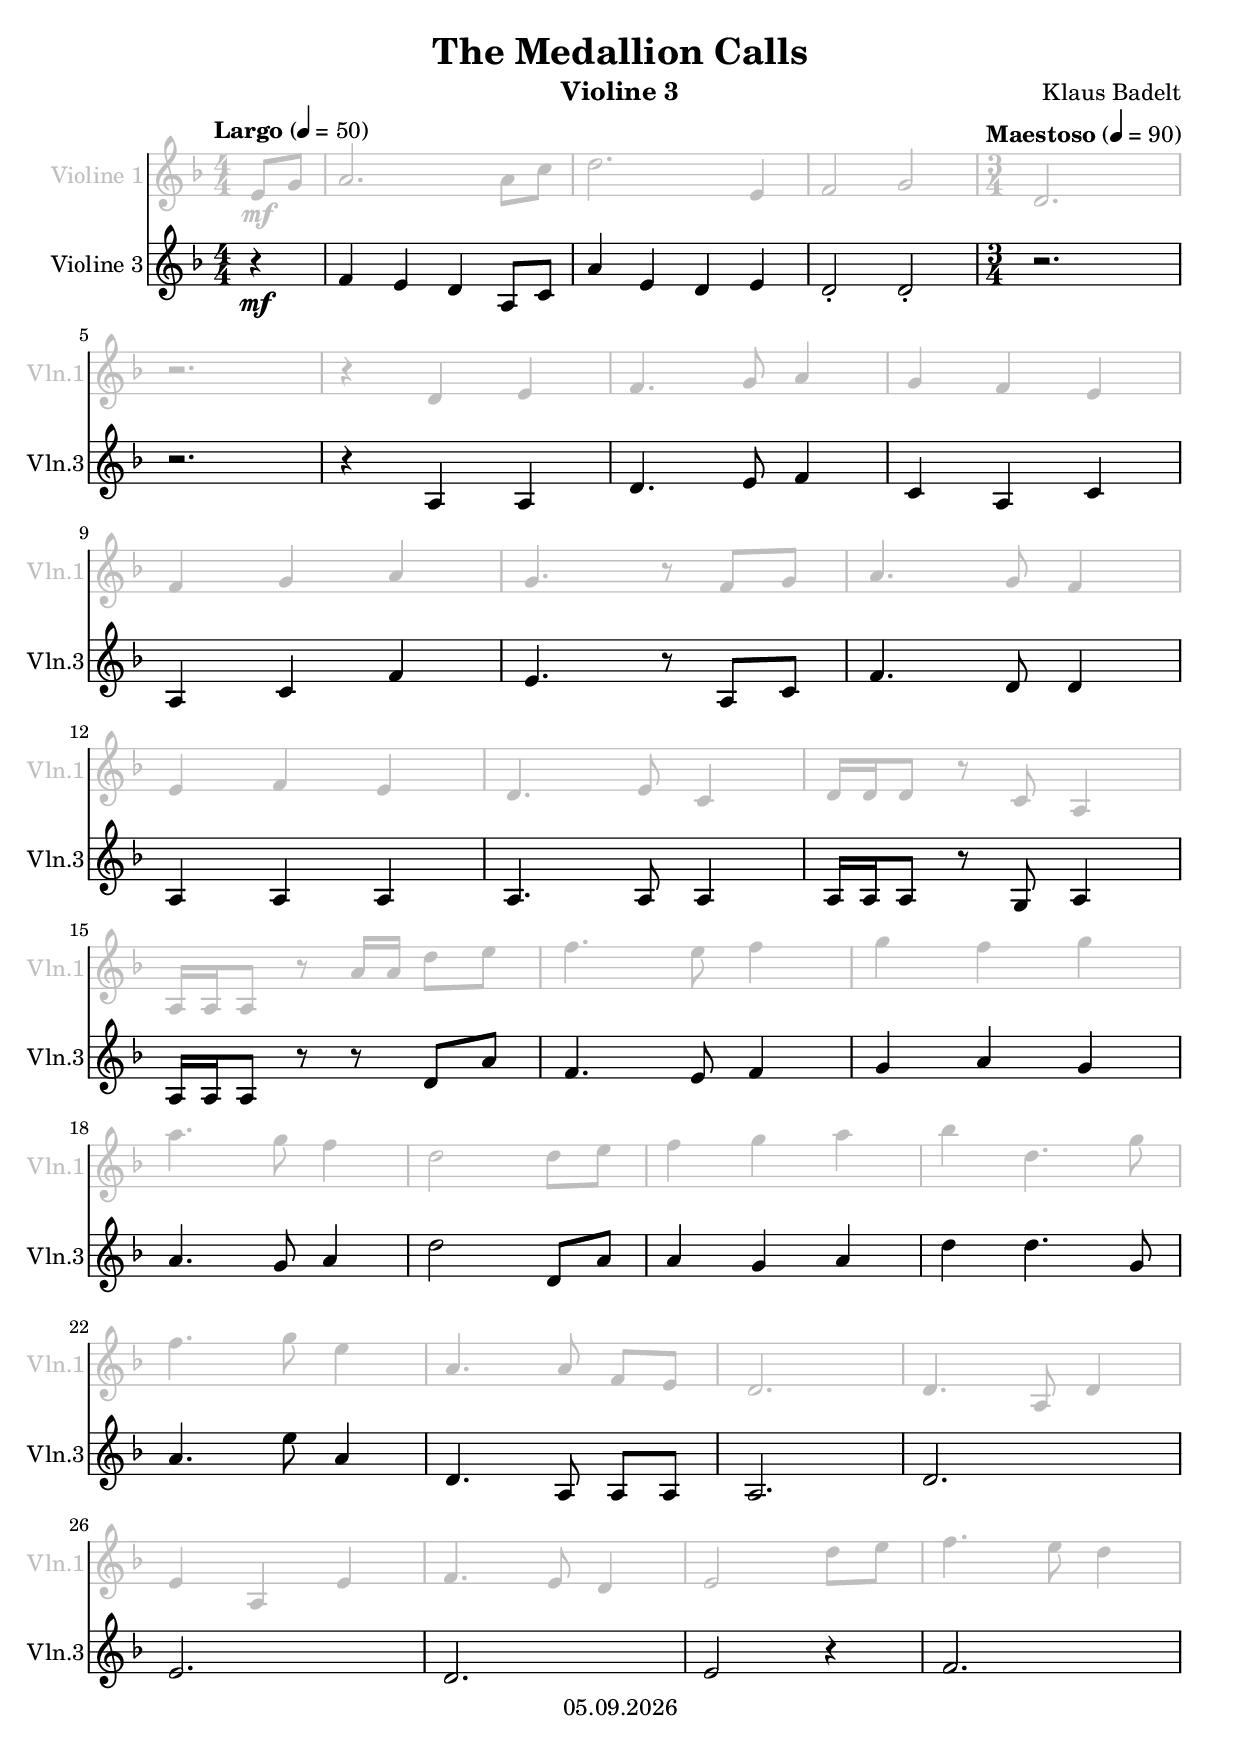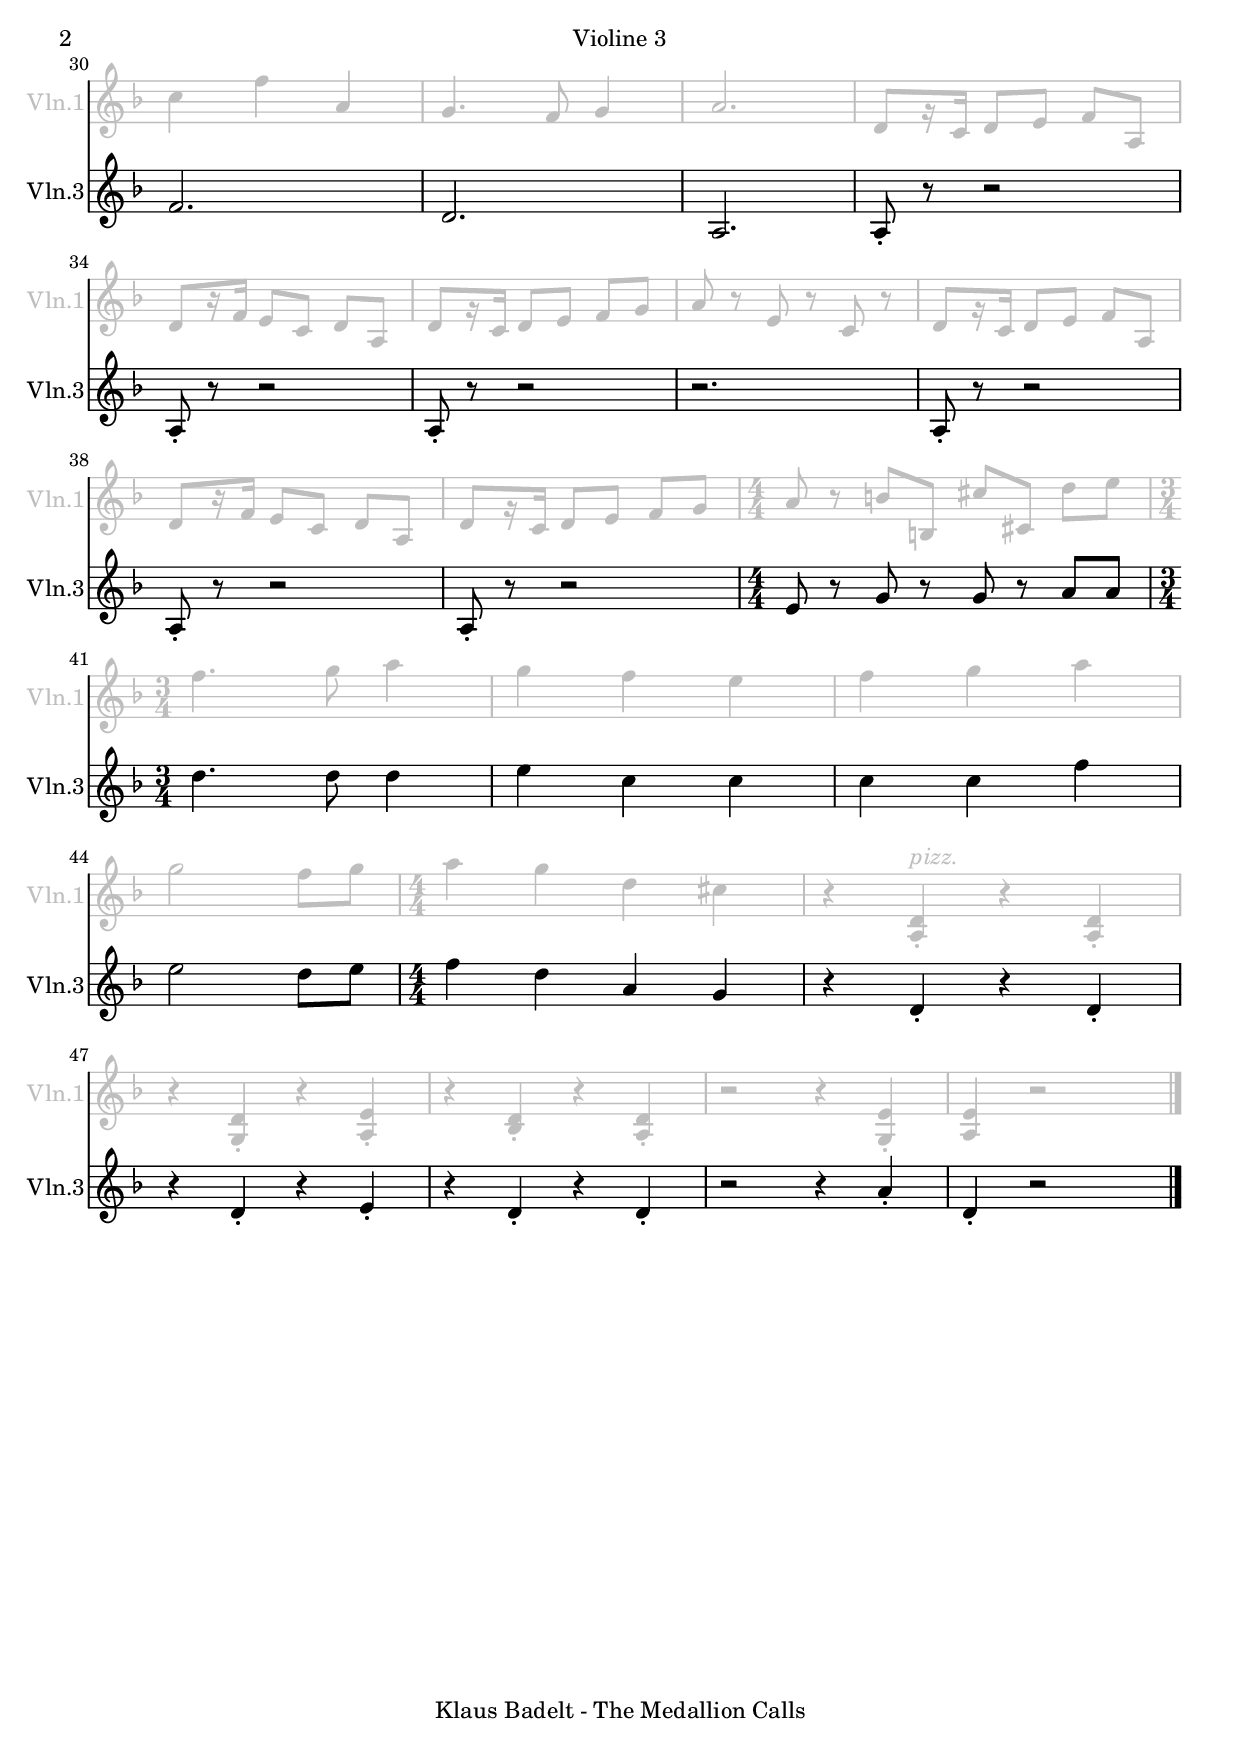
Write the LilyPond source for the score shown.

\version "2.18.2"

\include "../globals.ily"
\version "2.18.2"

\include "../globals.ily"

violinOne = {
  \globalSettings
  \clef treble
  \relative e' {  
      e8\mf g |
      a2. a8 c |
      d2. e,4 |
      f2 g |
      \time 3/4
      \tempo Maestoso 4=90
      d2. |
      \break
      
      r2. |
      r4 d e |
      f4. g8 a4 |
      g4 f e |
      \break
      
      f g a |
      g4. r8 f g |
      a4. g8 f4 |
      \break
      
      e4 f e |
      d4. e8 c4 |
      d16 d d8 r c a4 |
      \break
      
      
      a16 a a8 r a'16 a d8 e |
      f4. e8 f4 |
      g4 f g |
      \break
      
      a4. g8 f4 |
      d2 d8 e |
      f4 g a |
      bes d,4. g8 |
      \break
      
      f4. g8 e4 |
      a,4. a8 f[ e] |
      d2. |            
      d4. a8 d4 |
      \break
      
      e4 a, e' |
      f4. e8 d4 |
      e2 
      d'8 e |
      f4. e8 d4
      \break
      
      c4 f a, |
      g4. f8 g4 |
      a2. |
      d,8[ r16 c16] d8[ e] f[ a,] |
      \break
      
      d8[ r16 f16] e8[ c] d[ a] |
      d8[ r16 c16] d8[ e] f[ g] |
      a8 r e r c r |
      d8[ r16 c16] d8[ e] f[ a,] |
      \break
      
      d8[ r16 f16] e8[ c] d[ a] |
      d8[ r16 c16] d8[ e] f[ g] |
      \time 4/4 a8 r b b, cis'[ cis,] d'[ e] | 
      \break
      
      \time 3/4 f4. g8 a4 |
      g f e |
      f g a |
      \break
      
      g2 f8 g |
      \time 4/4 a4 g d cis |
      r4 <a, d>-.^\markup { \italic pizz. }  r <a d>-. |
      \break
      
      r4 <g d'>-. r <a e'>-. |
      r4 <bes d>-. r <a d>-. |
      r2 r4 <g e'>-. |
      <a e'> r2 s4 |
      \bar "|."
  }
}

\version "2.18.2"

\include "../globals.ily"

violinThree = {
  \globalSettings
  \clef treble
  \relative e' {  
      r4\mf |
      f4 e d a8 c |
      a'4 e d e |
      d2-. d-. |
      \time 3/4
      \tempo Maestoso 4=90
      r2. |
      \break
      
      r2. |
      r4 a a |
      d4.  e8 f4 |
      c a c |
      \break
      
      a c f |
      e4. r8 a, c |
      f4. d8 d4 |
      \break
      
      a4 a a |
      a4. a8 a4 |
      a16 a a8 r g a4  |
      \break
      
      a16 a a8 r r d a' |
      f4. e8 f4 |
      g4 a g |
      \break
      
      a4. g8 a4 |
      d2 d,8 a' |
      a4 g a |
      d4 d4. g,8 |
      \break
      
      a4. e'8 a,4 |
      d,4. a8 a[ a] |
      a2. |
      d2. |
      \break
      
      e2. |
      d2. |
      e2 r4 |
      f2. |
      \break
      
      f2. |
      d2. |
      a2. |
      a8-. r8 r2 |
      \break
      
      a8-. r8 r2 |
      a8-. r8 r2 |
      r2. |
      a8-. r8 r2 |
      \break
      
      a8-. r8 r2 |
      a8-. r8 r2 |
      \time 4/4 e'8 r g r g r a a | 
      \break
      
      \time 3/4 d4. d8 d4 |
      e4 c c |
      c c f |
      \break
      
      e2 d8 e |
      \time 4/4 f4 d a g |
      r d-. r d-. |
      \break
      
      r d-. r e-. |
      r d-. r d-. |
      r2 r4 a'-. |
      d,-. r2 s4 |
      \bar "|."
  }
}


\header {
  instrument = "Violine 3"
}

\score {
  <<
  \new Staff \with { instrumentName = "Violine 1" shortInstrumentName = "Vln.1" } { 
    \applyContext #(override-color-for-all-grobs (x11-color 'gray))
    \violinOne 
  } 
  \new Staff \with { instrumentName = "Violine 3" shortInstrumentName = "Vln.3" } { \violinThree } 
  >>
  \layout {
    indent = 1.5\cm
    short-indent = 0.5\cm
  }
}

  